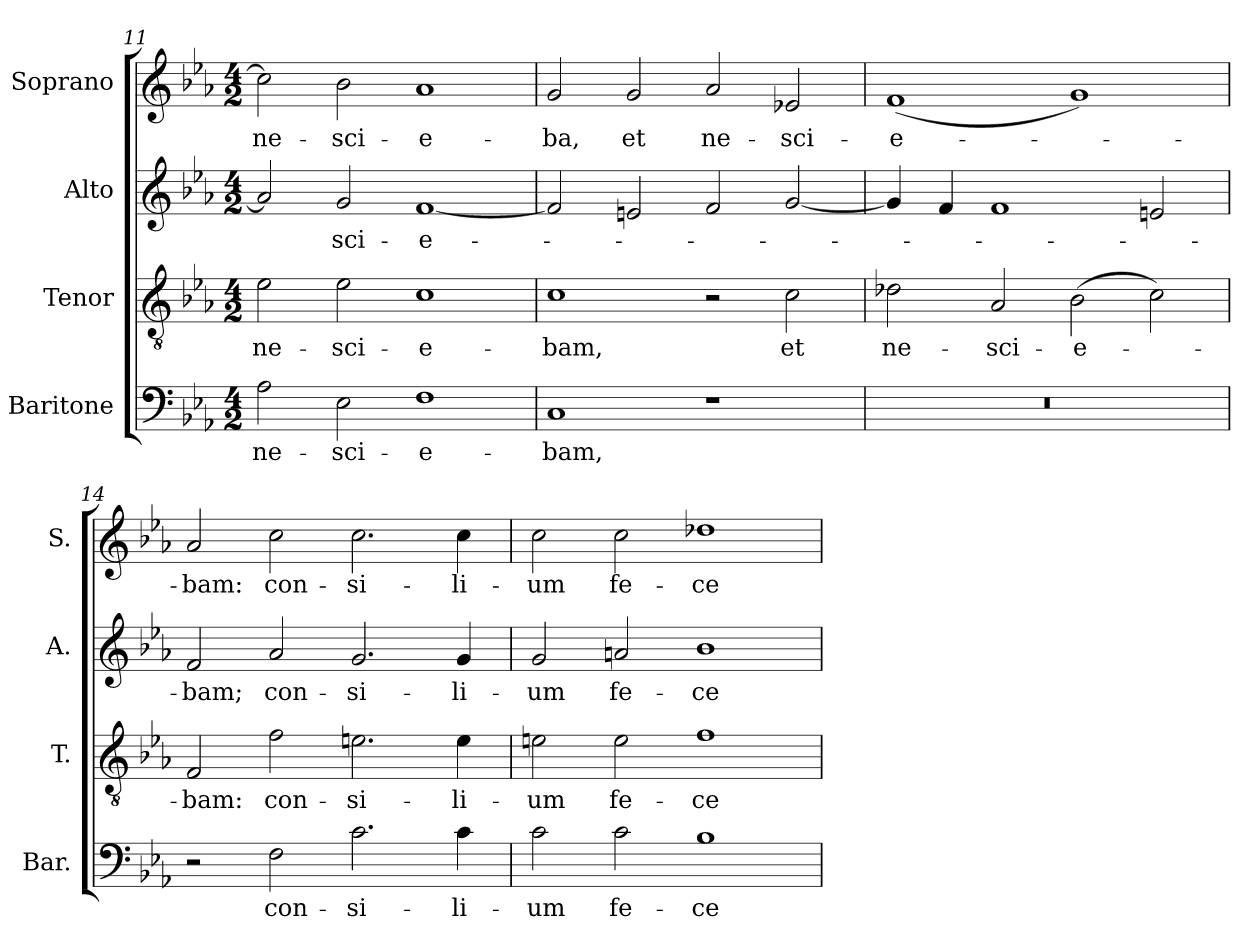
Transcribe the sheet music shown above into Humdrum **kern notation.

**kern	**text	**kern	**text	**kern	**text	**kern	**text
*part4	*part4	*part3	*part3	*part2	*part2	*part1	*part1
*staff4	*staff4	*staff3	*staff3	*staff2	*staff2	*staff1	*staff1
*I"Baritone	*	*I"Tenor	*	*I"Alto	*	*I"Soprano	*
*I'Bar.	*	*I'T.	*	*I'A.	*	*I'S.	*
*clefF4	*	*clefGv2	*	*clefG2	*	*clefG2	*
*	*	*ITrd7c12	*	*	*	*	*
*k[b-e-a-]	*	*k[b-e-a-]	*	*k[b-e-a-]	*	*k[b-e-a-]	*
*E-:	*	*E-:	*	*E-:	*	*E-:	*
*M4/2	*	*M4/2	*	*M4/2	*	*M4/2	*
=11	=11	=11	=11	=11	=11	=11	=11
!	!LO:LY:b:color=#000000	!	!	!	!	!	!
!	!	!	!LO:LY:b:color=#000000	!	!	!	!
!	!	!	!	!	!	!	!LO:LY:b:color=#000000
2A-i\	ne-	2E-i\	ne-	2a-i/]	.	2cci\]	ne-
!	!LO:LY:b:color=#000000	!	!	!	!	!	!
!	!	!	!LO:LY:b:color=#000000	!	!	!	!
!	!	!	!	!	!LO:LY:b:color=#000000	!	!
!	!	!	!	!	!	!	!LO:LY:b:color=#000000
2E-i\	-sci-	2E-i\	-sci-	2gi/	-sci-	2b-i\	-sci-
!	!LO:LY:b:color=#000000	!	!	!	!	!	!
!	!	!	!LO:LY:b:color=#000000	!	!	!	!
!	!	!	!	!	!LO:LY:b:color=#000000	!	!
!	!	!	!	!	!	!	!LO:LY:b:color=#000000
1Fi	-e-	1Ci	-e-	[1fi	-e-	1a-i	-e-
=12	=12	=12	=12	=12	=12	=12	=12
!	!LO:LY:b:color=#000000	!	!	!	!	!	!
!	!	!	!LO:LY:b:color=#000000	!	!	!	!
!	!	!	!	!	!	!	!LO:LY:b:color=#000000
1Ci	-bam,	1Ci	-bam,	2fi/]	.	2gi/	-ba,
!	!	!	!	!	!	!	!LO:LY:b:color=#000000
.	.	.	.	2eni/	.	2gi/	et
!	!	!	!	!	!	!	!LO:LY:b:color=#000000
1r	.	2r	.	2fi/	.	2a-i/	ne-
!	!	!	!LO:LY:b:color=#000000	!	!	!	!
!	!	!	!	!	!	!	!LO:LY:b:color=#000000
.	.	2Ci\	et	[2gi/	.	2e-Xi/	-sci-
!!LO:LB:g=z
=13	=13	=13	=13	=13	=13	=13	=13
!LO:N:vis=1	!	!	!	!	!	!	!
!	!	!	!LO:LY:b:color=#000000	!	!	!	!
!	!	!	!	!	!	!	!LO:LY:b:color=#000000
0r	.	2D-Xi\	ne-	4gi/]	.	(1fi	-e-
.	.	.	.	4fi/	.	.	.
!	!	!	!LO:LY:b:color=#000000	!	!	!	!
.	.	2AA-i/	-sci-	1fi	.	.	.
!	!	!	!LO:LY:b:color=#000000	!	!	!	!
.	.	(2BB-i\	-e-	.	.	1gi)	.
.	.	2Ci\)	.	2eni/	.	.	.
=14	=14	=14	=14	=14	=14	=14	=14
!	!	!	!LO:LY:b:color=#000000	!	!	!	!
!	!	!	!	!	!LO:LY:b:color=#000000	!	!
!	!	!	!	!	!	!	!LO:LY:b:color=#000000
2r	.	2FFi/	-bam:	2fi/	-bam;	2a-i/	-bam:
!	!LO:LY:b:color=#000000	!	!	!	!	!	!
!	!	!	!LO:LY:b:color=#000000	!	!	!	!
!	!	!	!	!	!LO:LY:b:color=#000000	!	!
!	!	!	!	!	!	!	!LO:LY:b:color=#000000
2Fi\	con-	2Fi\	con-	2a-i/	con-	2cci\	con-
!	!LO:LY:b:color=#000000	!	!	!	!	!	!
!	!	!	!LO:LY:b:color=#000000	!	!	!	!
!	!	!	!	!	!LO:LY:b:color=#000000	!	!
!	!	!	!	!	!	!	!LO:LY:b:color=#000000
2.ci\	-si-	2.Eni\	-si-	2.gi/	-si-	2.cci\	-si-
!	!LO:LY:b:color=#000000	!	!	!	!	!	!
!	!	!	!LO:LY:b:color=#000000	!	!	!	!
!	!	!	!	!	!LO:LY:b:color=#000000	!	!
!	!	!	!	!	!	!	!LO:LY:b:color=#000000
4ci\	-li-	4Ei\	-li-	4gi/	-li-	4cci\	-li-
=15	=15	=15	=15	=15	=15	=15	=15
!	!LO:LY:b:color=#000000	!	!	!	!	!	!
!	!	!	!LO:LY:b:color=#000000	!	!	!	!
!	!	!	!	!	!LO:LY:b:color=#000000	!	!
!	!	!	!	!	!	!	!LO:LY:b:color=#000000
2ci\	-um	2Eni\	-um	2gi/	-um	2cci\	-um
!	!LO:LY:b:color=#000000	!	!	!	!	!	!
!	!	!	!LO:LY:b:color=#000000	!	!	!	!
!	!	!	!	!	!LO:LY:b:color=#000000	!	!
!	!	!	!	!	!	!	!LO:LY:b:color=#000000
2ci\	fe-	2Ei\	fe-	2ani/	fe-	2cci\	fe-
!	!LO:LY:b:color=#000000	!	!	!	!	!	!
!	!	!	!LO:LY:b:color=#000000	!	!	!	!
!	!	!	!	!	!LO:LY:b:color=#000000	!	!
!	!	!	!	!	!	!	!LO:LY:b:color=#000000
1B-i	-ce-	1Fi	-ce-	1b-i	-ce-	1dd-Xi	-ce-
=	=	=	=	=	=	=	=
*-	*-	*-	*-	*-	*-	*-	*-
